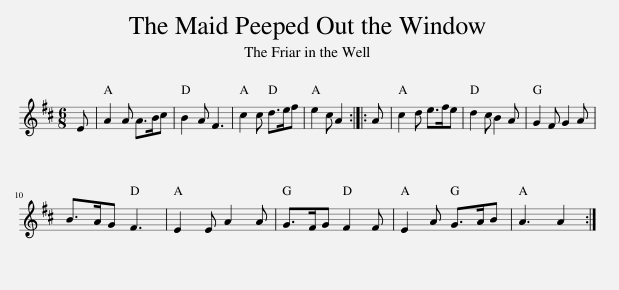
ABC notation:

X:1
L:1/8
M:6/8
I:linebreak $
K:D
V:1 treble
V:1
 E | A2 A A>Bc | B2 A F3 | c2 c d>ef | e2 c A2 :: %5
 A | c2 d e>fe | d2 c B2 A | G2 F G2 A |$ B>AG F3 | %10
 E2 E A2 A | G>FG F2 F | E2 A G>AB | A3 A2 :| %14
